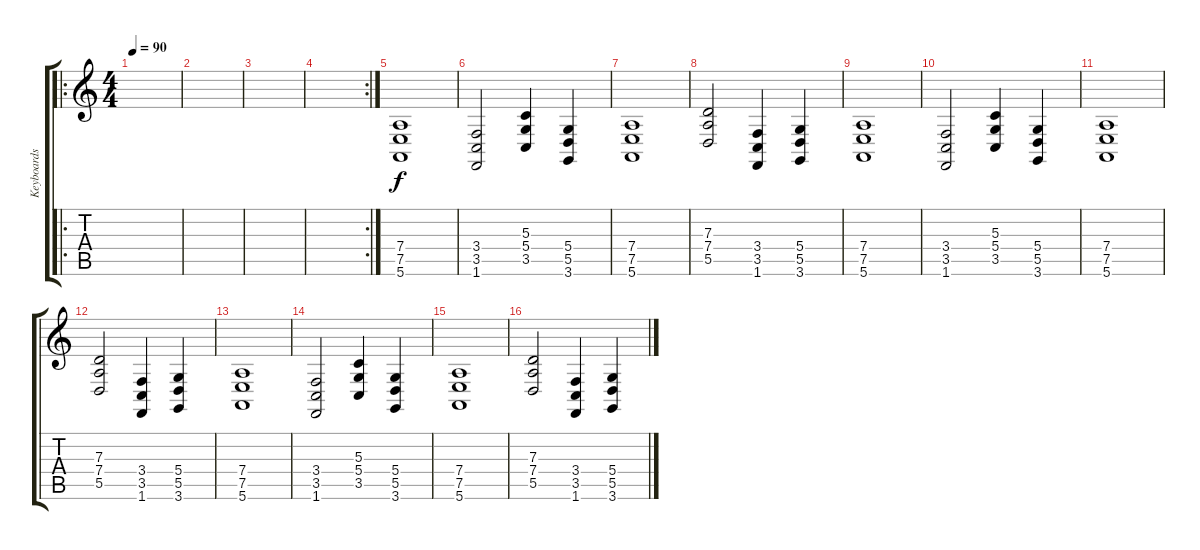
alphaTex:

\track ("Keyboards" "Keyboards") {instrument stringensemble2}
\staff {score tabs}
\tuning (E4 B3 G3 D3 A2 E2) {hide}
\ro
\ts (4 4)
\tempo 90
\clef g2
\ks c
|
|
|
\rc 2
|
(7.4 7.5 5.6).1 |
(3.4 3.5 1.6).2 (5.3 5.4 3.5).4 (5.4 5.5 3.6).4 |
(7.4 7.5 5.6).1 |
(7.3 7.4 5.5).2 (3.4 3.5 1.6).4 (5.4 5.5 3.6).4 |
(7.4 7.5 5.6).1 |
(3.4 3.5 1.6).2 (5.3 5.4 3.5).4 (5.4 5.5 3.6).4 |
(7.4 7.5 5.6).1 |
(7.3 7.4 5.5).2 (3.4 3.5 1.6).4 (5.4 5.5 3.6).4 |
(7.4 7.5 5.6).1{volume 12 instrument stringensemble1} |
(3.4 3.5 1.6).2 (5.3 5.4 3.5).4{volume 8 instrument stringensemble1} (5.4 5.5 3.6).4 |
(7.4 7.5 5.6).1 |
(7.3 7.4 5.5).2 (3.4 3.5 1.6).4 (5.4 5.5 3.6).4
